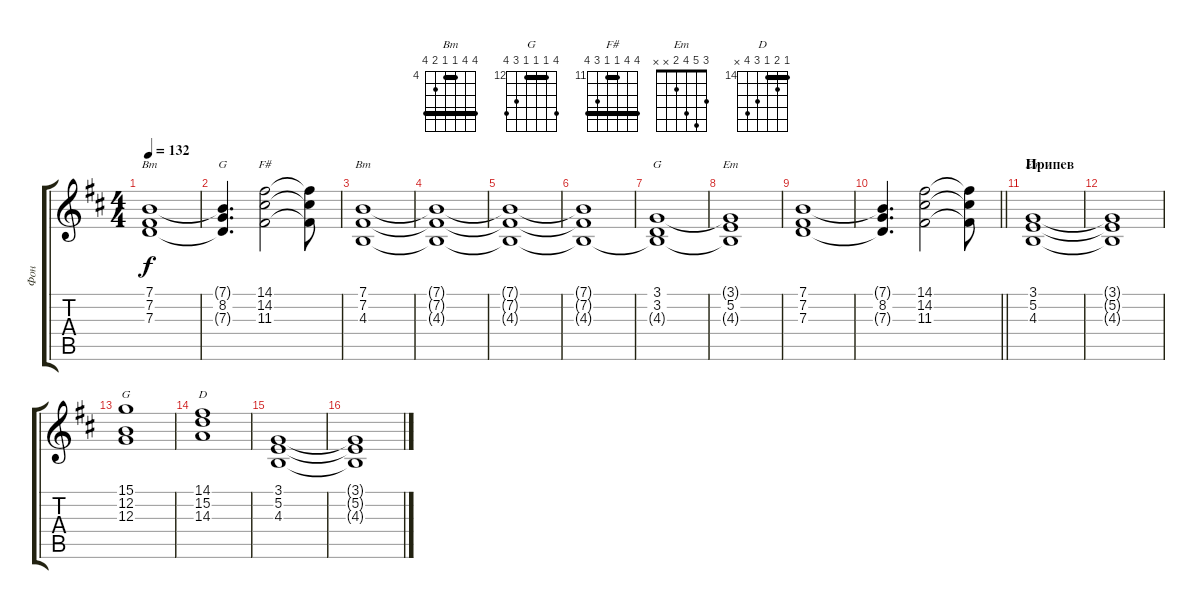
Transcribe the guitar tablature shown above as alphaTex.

\track ("Фон" "Фон") {instrument pad2warm}
\staff {score tabs}
\tuning (E4 B3 G3 D3 A2 E2) {hide}
\chord ("Bm" 7 7 7 9 9 7) {firstfret 7 barre 7}
\chord ("G" 7 8 7 5 x x) {firstfret 5 barre 7}
\chord ("F#" 14 14 11 11 13 14) {firstfret 11 barre (11 14)}
\chord ("Bm" 7 7 4 4 5 7) {firstfret 4 barre (4 7)}
\chord ("G" 3 3 4 5 5 3) {barre 3}
\chord ("Em" x 5 4 5 2 0)
\chord ("Em" 3 5 4 2 x x)
\chord ("G" 15 12 12 12 14 15) {firstfret 12 barre 12}
\chord ("D" 14 15 14 16 17 x) {firstfret 14 barre 14}
\ts (4 4)
\tempo 132
\clef g2
\ks bminor
(7.1 7.2 7.3).1{ch "Bm" dy f} |
(7.1{t} 8.2 7.3{t}).4{d ch "G"} (14.1 14.2 11.3).2{ch "F#"} (14.1{t} 14.2{t} 11.3{t}).8 |
(7.1 7.2 4.3).1{ch "Bm"} |
(7.1{t} 7.2{t} 4.3{t}).1 |
(7.1{t} 7.2{t} 4.3{t}).1 |
(7.1{t} 7.2{t} 4.3{t}).1 |
(3.1 3.2 4.3{t}).1{ch "G"} |
(3.1{t} 5.2 4.3{t}).1{ch "Em"} |
(7.1 7.2 7.3).1 |
\barLineRight lightlight
(7.1{t} 8.2 7.3{t}).4{d} (14.1 14.2 11.3).2 (14.1{t} 14.2{t} 11.3{t}).8 |
\section ("" "Припев")
(3.1 5.2 4.3).1{ch "Em"} |
(3.1{t} 5.2{t} 4.3{t}).1 |
(15.1 12.2 12.3).1{ch "G"} |
(14.1 15.2 14.3).1{ch "D"} |
(3.1 5.2 4.3).1 |
(3.1{t} 5.2{t} 4.3{t}).1
